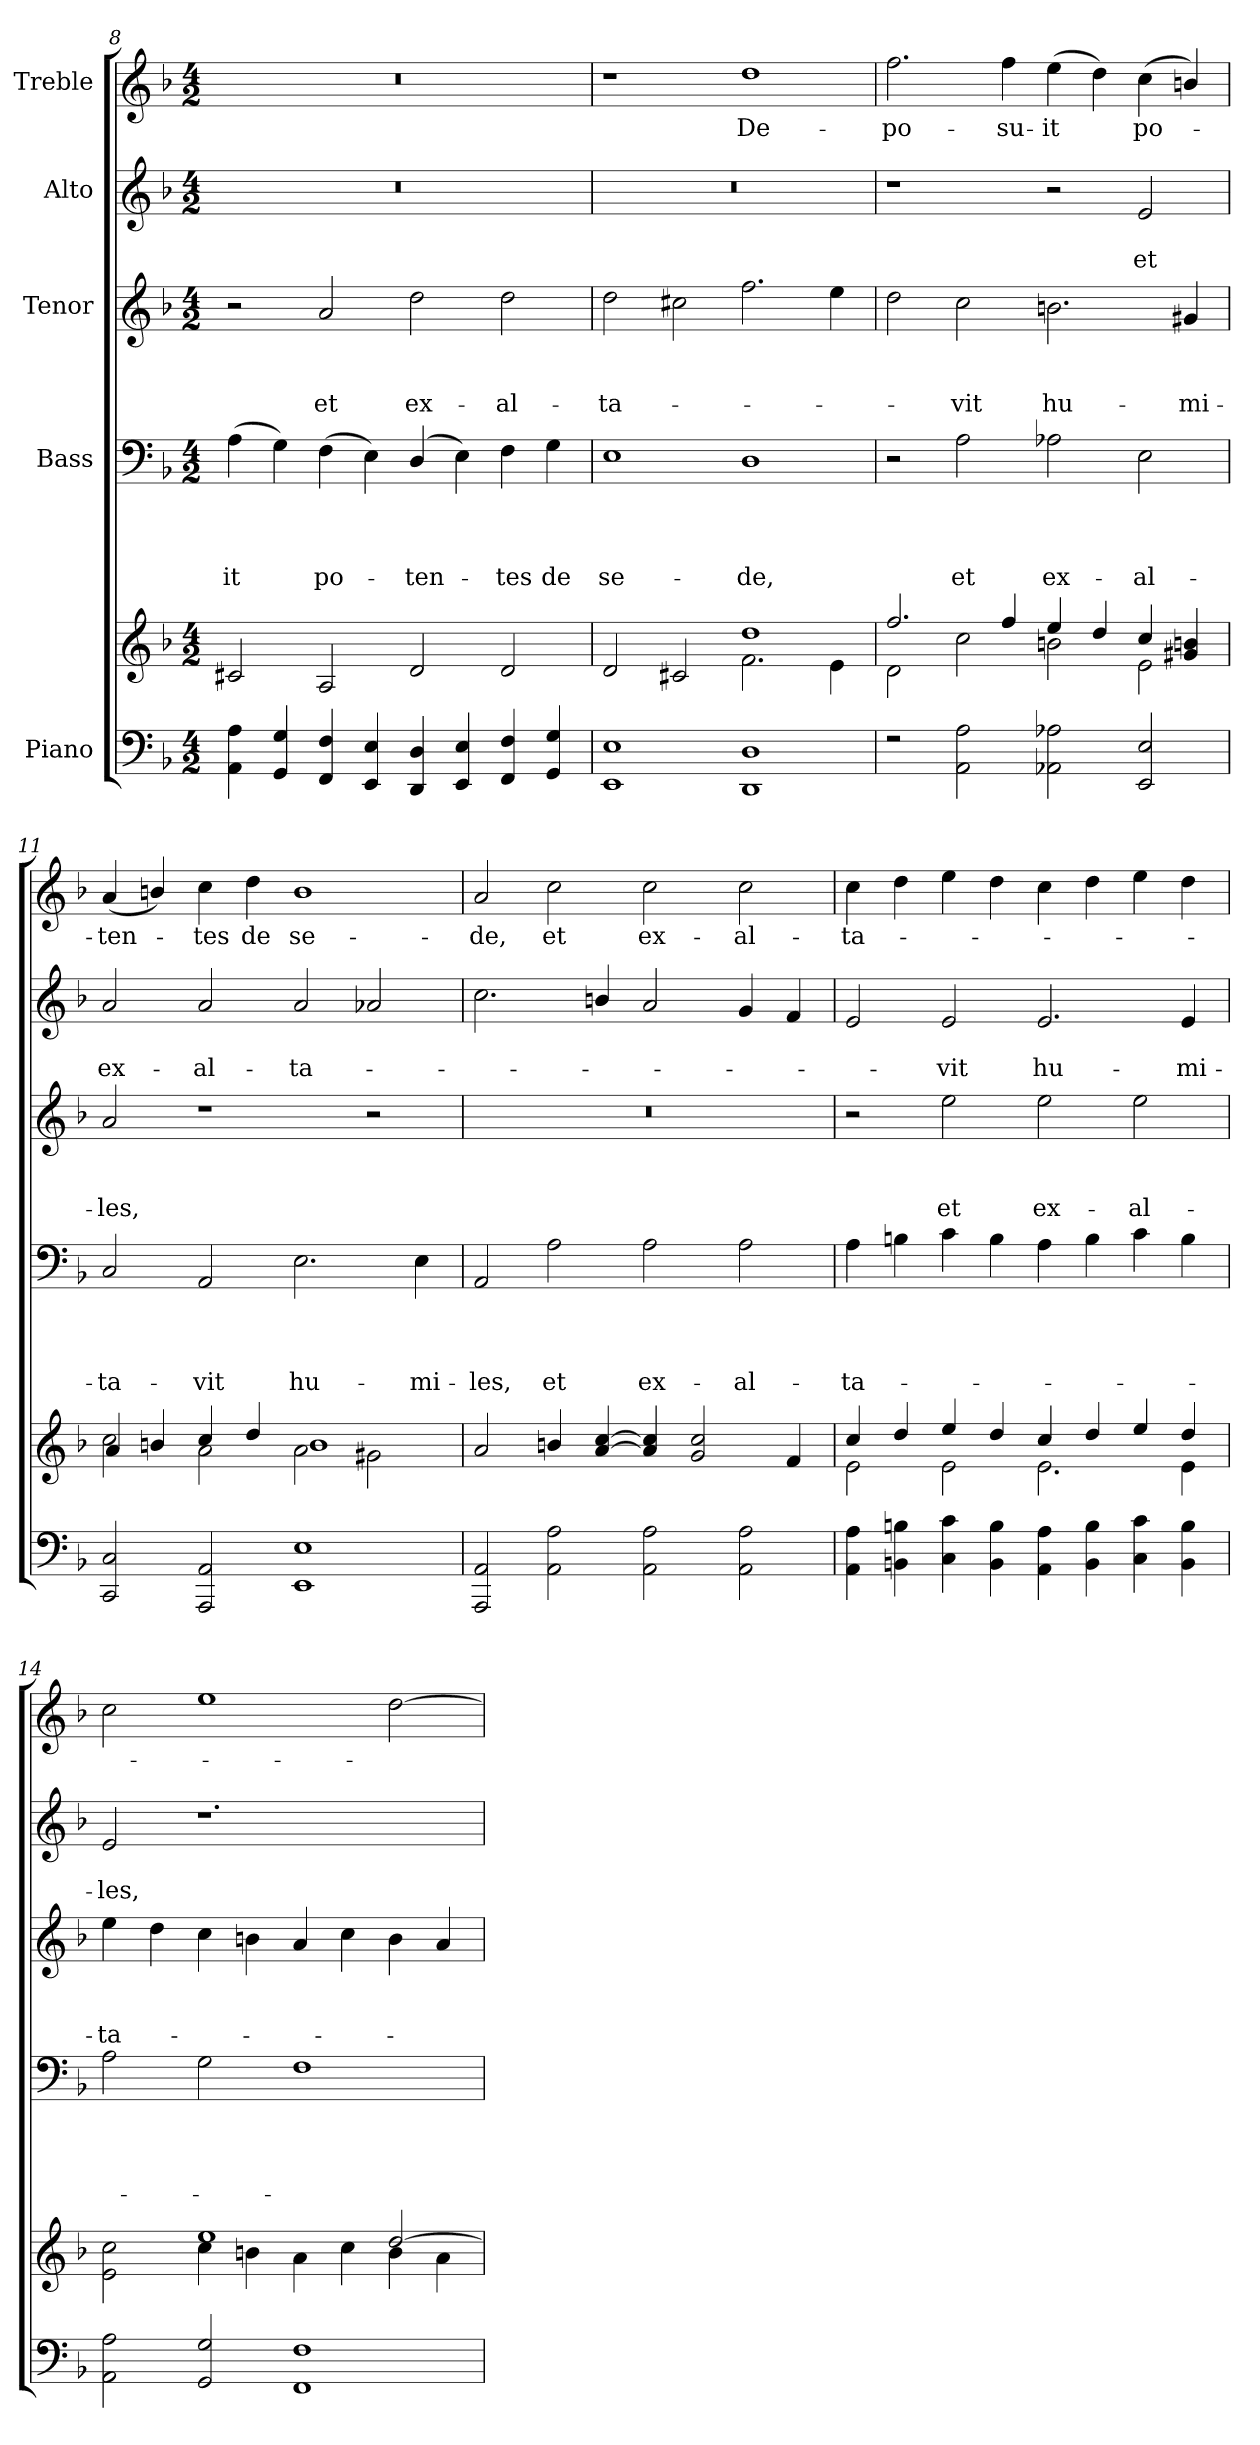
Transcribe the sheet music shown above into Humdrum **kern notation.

**kern	**kern	**kern	**text	**text	**text	**text	**kern	**text	**text	**text	**kern	**text	**text	**kern	**text
*part5	*part5	*part4	*part4	*part4	*part4	*part4	*part3	*part3	*part3	*part3	*part2	*part2	*part2	*part1	*part1
*staff6	*staff5	*staff4	*staff4	*staff4	*staff4	*staff4	*staff3	*staff3	*staff3	*staff3	*staff2	*staff2	*staff2	*staff1	*staff1
*I"Piano	*	*I"Bass	*	*	*	*	*I"Tenor	*	*	*	*I"Alto	*	*	*I"Treble	*
*clefF4	*clefG2	*clefF4	*	*	*	*	*clefG2	*	*	*	*clefG2	*	*	*clefG2	*
*	*	*	*	*	*	*	*ITrd7c12	*	*	*	*	*	*	*	*
*k[b-]	*k[b-]	*k[b-]	*	*	*	*	*k[b-]	*	*	*	*k[b-]	*	*	*k[b-]	*
*F:	*F:	*F:	*	*	*	*	*F:	*	*	*	*F:	*	*	*F:	*
*M4/2	*M4/2	*M4/2	*	*	*	*	*M4/2	*	*	*	*M4/2	*	*	*M4/2	*
=8	=8	=8	=8	=8	=8	=8	=8	=8	=8	=8	=8	=8	=8	=8	=8
*^	*^	*	*	*	*	*	*	*	*	*	*	*	*	*	*
!	!	!	!	!	!	!	!	!LO:LY:b	!	!	!	!	!LO:N:vis=1	!	!	!LO:N:vis=1	!
4AA\ 4A\	0ryy	2c#X/	0ryy	(>4A\	.	.	.	-it	2r	.	.	.	0r	.	.	0r	.
4GG/ 4G/	.	.	.	4G\)	.	.	.	.	.	.	.	.	.	.	.	.	.
!	!	!	!	!	!	!	!	!LO:LY:b	!	!	!	!LO:LY:b	!	!	!	!	!
4FF/ 4F/	.	2A/	.	(>4F\	.	.	.	po-	2A/	.	.	et	.	.	.	.	.
4EE/ 4E/	.	.	.	4E\)	.	.	.	.	.	.	.	.	.	.	.	.	.
!	!	!	!	!	!	!	!	!LO:LY:b	!	!	!	!LO:LY:b	!	!	!	!	!
4DD/ 4D/	.	2d/	.	(<4D/	.	.	.	-ten-	2d\	.	.	ex-	.	.	.	.	.
4EE/ 4E/	.	.	.	4E\)	.	.	.	.	.	.	.	.	.	.	.	.	.
!	!	!	!	!	!	!	!	!LO:LY:b	!	!	!	!LO:LY:b	!	!	!	!	!
4FF/ 4F/	.	2d/	.	4F\	.	.	.	-tes	2d\	.	.	-al-	.	.	.	.	.
!	!	!	!	!	!	!	!	!LO:LY:b	!	!	!	!	!	!	!	!	!
4GG/ 4G/	.	.	.	4G\	.	.	.	de	.	.	.	.	.	.	.	.	.
=9	=9	=9	=9	=9	=9	=9	=9	=9	=9	=9	=9	=9	=9	=9	=9	=9	=9
!	!	!	!	!	!	!	!	!LO:LY:b	!	!	!	!LO:LY:b	!LO:N:vis=1	!	!	!	!
1EE 1E	0ryy	2d/	1ryy	1E	.	.	.	se-	2d\	.	.	-ta-	0r	.	.	1r	.
.	.	2c#X/	.	.	.	.	.	.	2c#X\	.	.	.	.	.	.	.	.
!	!	!	!	!	!	!	!	!LO:LY:b	!	!	!	!	!	!	!	!	!LO:LY:b
1DD 1D	.	2.f\	1dd	1D	.	.	.	-de,	2.f\	.	.	.	.	.	.	1dd	De-
.	.	4e\	.	.	.	.	.	.	4e\	.	.	.	.	.	.	.	.
=10	=10	=10	=10	=10	=10	=10	=10	=10	=10	=10	=10	=10	=10	=10	=10	=10	=10
!	!	!	!	!	!	!	!	!	!	!	!	!	!	!	!	!	!LO:LY:b
2r	0ryy	2d\	2.ff/	2r	.	.	.	.	2d\	.	.	.	1r	.	.	2.ff\	-po-
!	!	!	!	!	!	!	!	!LO:LY:b	!	!	!	!LO:LY:b	!	!	!	!	!
2AA\ 2A\	.	2cc\	.	2A\	.	.	.	et	2c\	.	.	-vit	.	.	.	.	.
!	!	!	!	!	!	!	!	!	!	!	!	!	!	!	!	!	!LO:LY:b
.	.	.	4ff/	.	.	.	.	.	.	.	.	.	.	.	.	4ff\	-su-
!	!	!	!	!	!	!	!	!LO:LY:b	!	!	!	!LO:LY:b	!	!	!	!	!LO:LY:b
2AA-X\ 2A-X\	.	4ee/	2bn\	2A-X\	.	.	.	ex-	2.Bn\	.	.	hu-	2r	.	.	(>4ee\	-it
.	.	4dd/	.	.	.	.	.	.	.	.	.	.	.	.	.	4dd\)	.
!	!	!	!	!	!	!	!	!LO:LY:b	!	!	!	!	!	!	!LO:LY:b	!	!LO:LY:b
2EE/ 2E/	.	4cc/	2e\	2E\	.	.	.	-al-	.	.	.	.	2e/	.	et	(>4cc\	po-
!	!	!	!	!	!	!	!	!	!	!	!	!LO:LY:b	!	!	!	!	!
.	.	4g#X/ 4bni/	.	.	.	.	.	.	4G#X/	.	.	-mi-	.	.	.	4bn/)	.
!!LO:PB:g=z
=11	=11	=11	=11	=11	=11	=11	=11	=11	=11	=11	=11	=11	=11	=11	=11	=11	=11
!	!	!	!	!	!	!	!	!LO:LY:b	!	!	!	!LO:LY:b	!	!	!LO:LY:b	!	!LO:LY:b
2CC/ 2C/	0ryy	2cc\	4a/	2C/	.	.	.	-ta-	2A/	.	.	-les,	2a/	.	ex-	(<4a/	-ten-
.	.	.	4bn/	.	.	.	.	.	.	.	.	.	.	.	.	4bn/)	.
!	!	!	!	!	!	!	!	!LO:LY:b	!	!	!	!	!	!	!LO:LY:b	!	!LO:LY:b
2AAA/ 2AA/	.	4cc/	2a\	2AA/	.	.	.	-vit	1r	.	.	.	2a/	.	-al-	4cc\	-tes
!	!	!	!	!	!	!	!	!	!	!	!	!	!	!	!	!	!LO:LY:b
.	.	4dd/	.	.	.	.	.	.	.	.	.	.	.	.	.	4dd\	de
!	!	!	!	!	!	!	!	!LO:LY:b	!	!	!	!	!	!	!LO:LY:b	!	!LO:LY:b
1EE 1E	.	2a\	1b	2.E\	.	.	.	hu-	.	.	.	.	2a/	.	-ta-	1b	se-
.	.	2g#X\	.	.	.	.	.	.	2r	.	.	.	2a-X/	.	.	.	.
!	!	!	!	!	!	!	!	!LO:LY:b	!	!	!	!	!	!	!	!	!
.	.	.	.	4E\	.	.	.	-mi-	.	.	.	.	.	.	.	.	.
=12	=12	=12	=12	=12	=12	=12	=12	=12	=12	=12	=12	=12	=12	=12	=12	=12	=12
!	!	!	!	!	!	!	!	!LO:LY:b	!LO:N:vis=1	!	!	!	!	!	!	!	!LO:LY:b
2AAA/ 2AA/	0ryy	2a/	0ryy	2AA/	.	.	.	-les,	0r	.	.	.	2.cc\	.	.	2a/	-de,
!	!	!	!	!	!	!	!	!LO:LY:b	!	!	!	!	!	!	!	!	!LO:LY:b
2AA\ 2A\	.	4bn/	.	2A\	.	.	.	et	.	.	.	.	.	.	.	2cc\	et
.	.	[<4a/ [>4cc/	.	.	.	.	.	.	.	.	.	.	4bn/	.	.	.	.
!	!	!	!	!	!	!	!	!LO:LY:b	!	!	!	!	!	!	!	!	!LO:LY:b
2AA\ 2A\	.	4a/] 4cc/]	.	2A\	.	.	.	ex-	.	.	.	.	2a/	.	.	2cc\	ex-
.	.	2g/ 2cc/	.	.	.	.	.	.	.	.	.	.	.	.	.	.	.
!	!	!	!	!	!	!	!	!LO:LY:b	!	!	!	!	!	!	!	!	!LO:LY:b
2AA\ 2A\	.	.	.	2A\	.	.	.	-al-	.	.	.	.	4g/	.	.	2cc\	-al-
.	.	4f/	.	.	.	.	.	.	.	.	.	.	4f/	.	.	.	.
=13	=13	=13	=13	=13	=13	=13	=13	=13	=13	=13	=13	=13	=13	=13	=13	=13	=13
!	!	!	!	!	!	!	!	!LO:LY:b	!	!	!	!	!	!	!	!	!LO:LY:b
4AA\ 4A\	0ryy	4cc/	2e\	4A\	.	.	.	-ta-	2r	.	.	.	2e/	.	.	4cc\	-ta-
4BBn\ 4Bn\	.	4dd/	.	4Bn\	.	.	.	.	.	.	.	.	.	.	.	4dd\	.
!	!	!	!	!	!	!	!	!	!	!	!	!LO:LY:b	!	!	!LO:LY:b	!	!
4C\ 4c\	.	4ee/	2e\	4c\	.	.	.	.	2e\	.	.	et	2e/	.	-vit	4ee\	.
4BB\ 4B\	.	4dd/	.	4B\	.	.	.	.	.	.	.	.	.	.	.	4dd\	.
!	!	!	!	!	!	!	!	!	!	!	!	!LO:LY:b	!	!	!LO:LY:b	!	!
4AA\ 4A\	.	4cc/	2.e\	4A\	.	.	.	.	2e\	.	.	ex-	2.e/	.	hu-	4cc\	.
4BB\ 4B\	.	4dd/	.	4B\	.	.	.	.	.	.	.	.	.	.	.	4dd\	.
!	!	!	!	!	!	!	!	!	!	!	!	!LO:LY:b	!	!	!	!	!
4C\ 4c\	.	4ee/	.	4c\	.	.	.	.	2e\	.	.	-al-	.	.	.	4ee\	.
!	!	!	!	!	!	!	!	!	!	!	!	!	!	!	!LO:LY:b	!	!
4BB\ 4B\	.	4dd/	4e\	4B\	.	.	.	.	.	.	.	.	4e/	.	-mi-	4dd\	.
=14	=14	=14	=14	=14	=14	=14	=14	=14	=14	=14	=14	=14	=14	=14	=14	=14	=14
!	!	!	!	!	!	!	!	!	!	!	!	!LO:LY:b	!	!	!LO:LY:b	!	!
2AA\ 2A\	0ryy	2ryy	2e\ 2cc\	2A\	.	.	.	.	4e\	.	.	-ta-	2e/	.	-les,	2cc\	.
.	.	.	.	.	.	.	.	.	4d\	.	.	.	.	.	.	.	.
2GG/ 2G/	.	1ee	4cc\	2G\	.	.	.	.	4c\	.	.	.	1.r	.	.	1ee	.
.	.	.	4bn\	.	.	.	.	.	4Bn\	.	.	.	.	.	.	.	.
1FF 1F	.	.	4a\	1F	.	.	.	.	4A/	.	.	.	.	.	.	.	.
.	.	.	4cc\	.	.	.	.	.	4c\	.	.	.	.	.	.	.	.
.	.	[>2dd/	4b\	.	.	.	.	.	4B\	.	.	.	.	.	.	[>2dd\	.
.	.	.	4a\	.	.	.	.	.	4A/	.	.	.	.	.	.	.	.
*v	*v	*	*	*	*	*	*	*	*	*	*	*	*	*	*	*	*
*	*v	*v	*	*	*	*	*	*	*	*	*	*	*	*	*	*
=	=	=	=	=	=	=	=	=	=	=	=	=	=	=	=
*-	*-	*-	*-	*-	*-	*-	*-	*-	*-	*-	*-	*-	*-	*-	*-
